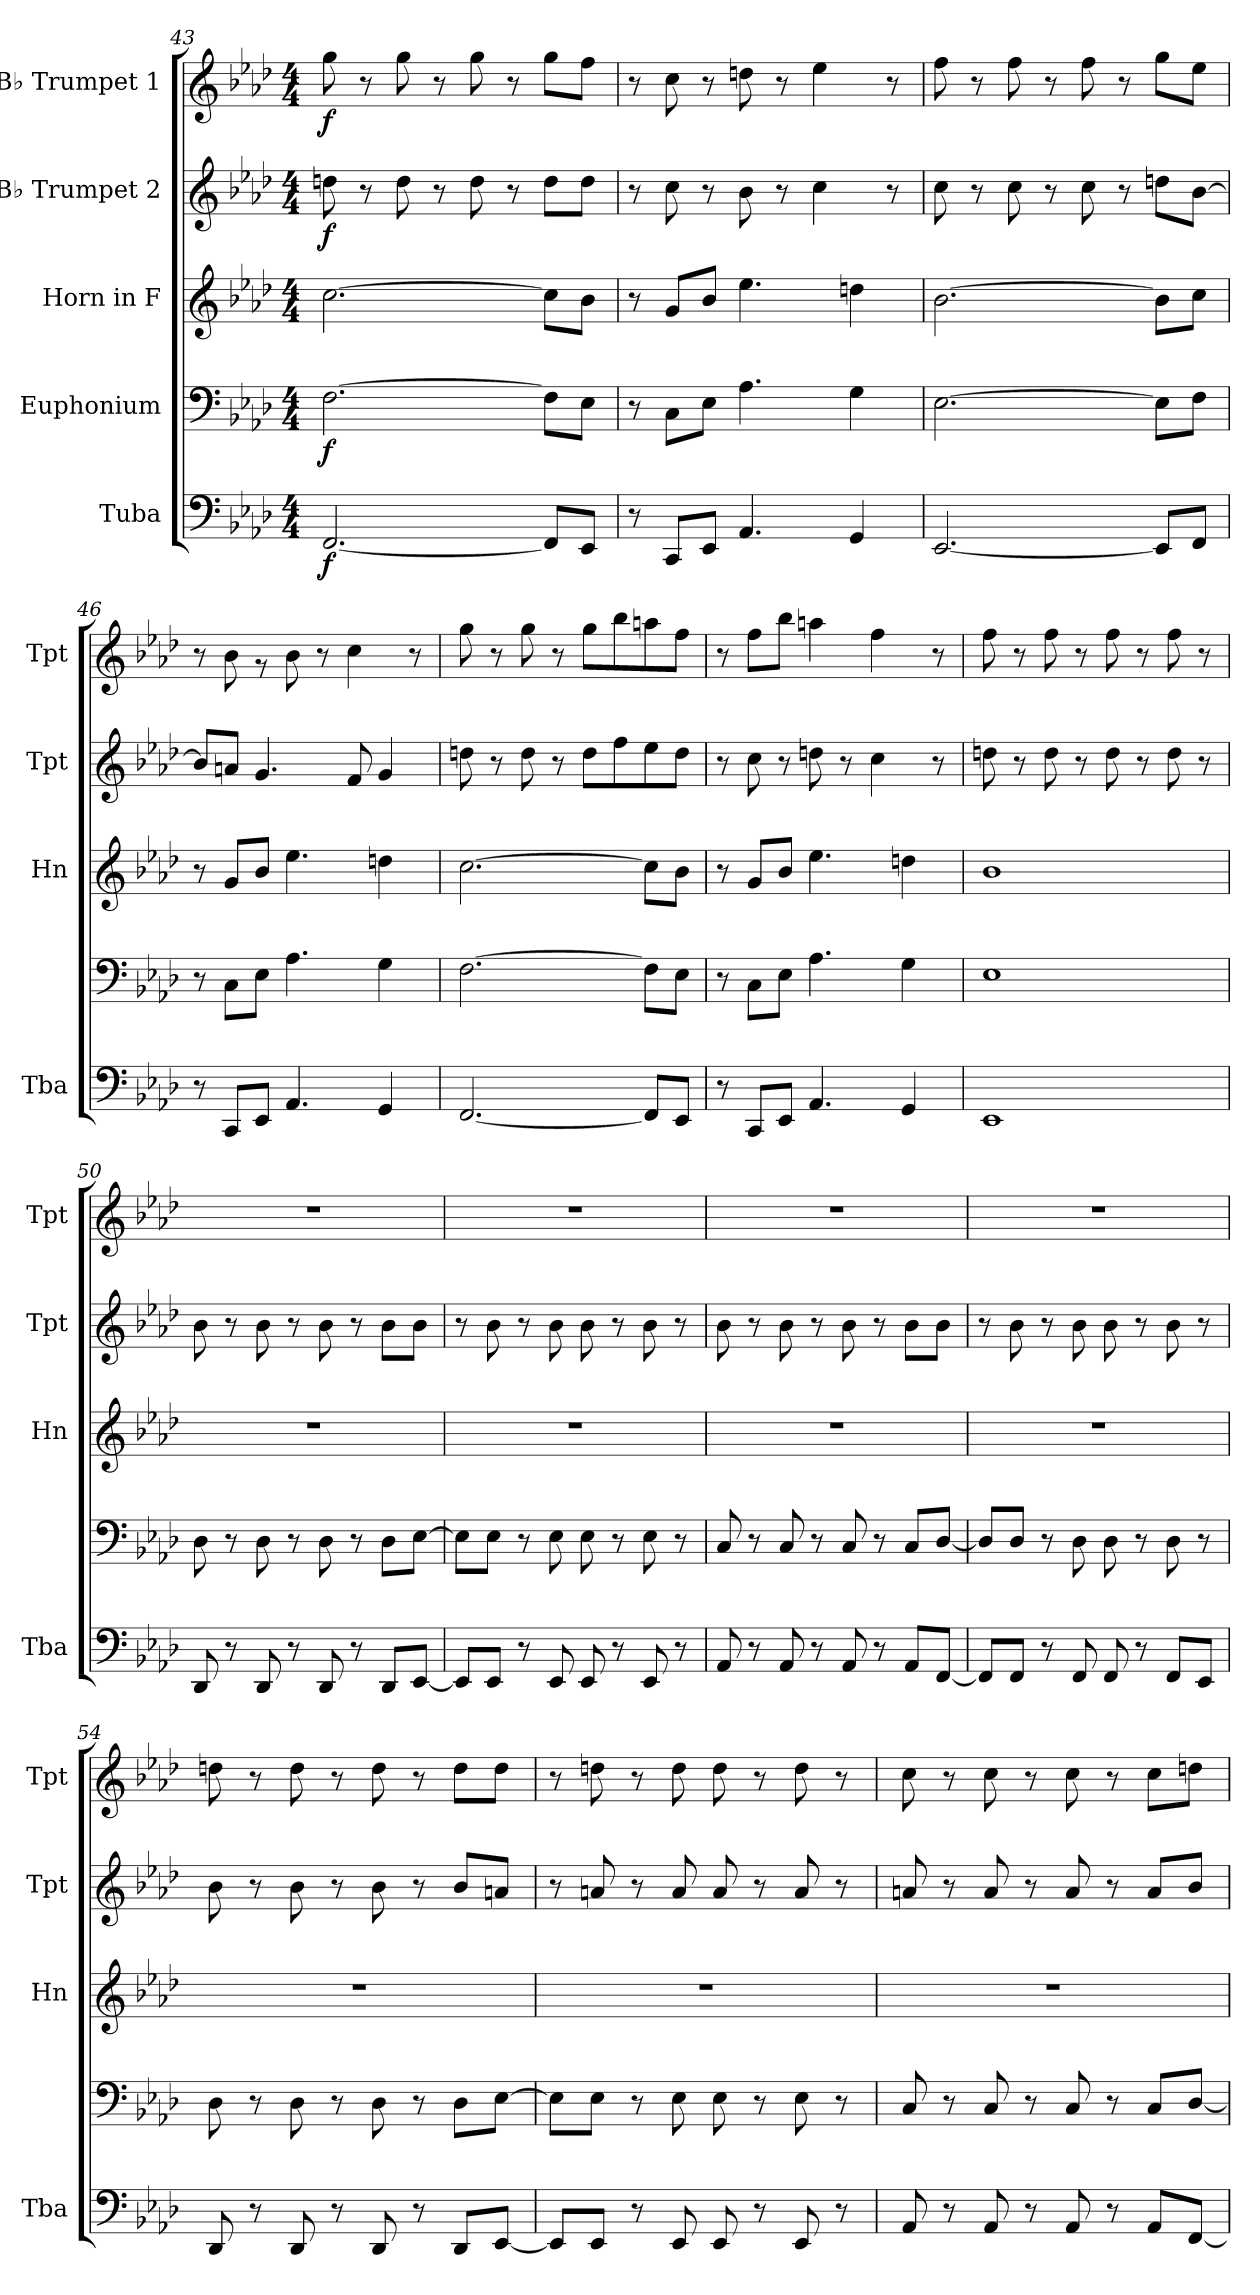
**kern	**dynam	**kern	**dynam	**kern	**kern	**dynam	**kern	**dynam
*part5	*part5	*part4	*part4	*part3	*part2	*part2	*part1	*part1
*staff5	*staff5	*staff4	*staff4	*staff3	*staff2	*staff2	*staff1	*staff1
*I"Tuba	*	*I"Euphonium	*	*I"Horn in F	*I"B♭ Trumpet 2	*	*I"B♭ Trumpet 1	*
*I'Tba	*	*	*	*I'Hn	*I'Tpt	*	*I'Tpt	*
*clefF4	*	*clefF4	*	*clefG2	*clefG2	*	*clefG2	*
*	*	*	*	*ITrd4c7	*ITrd1c2	*	*ITrd1c2	*
*k[b-e-a-d-]	*	*k[b-e-a-d-]	*	*k[b-e-a-d-g-]	*k[b-e-a-d-g-c-]	*	*k[b-e-a-d-g-c-]	*
*M4/4	*	*M4/4	*	*M4/4	*M4/4	*	*M4/4	*
=43	=43	=43	=43	=43	=43	=43	=43	=43
!	!LO:DY:b	!	!LO:DY:b	!	!	!LO:DY:b	!	!LO:DY:b
[2.FF/	f	[2.F\	f	[2.f\	8ccn\	f	8ff\	f
.	.	.	.	.	8r	.	8r	.
.	.	.	.	.	8cc\	.	8ff\	.
.	.	.	.	.	8r	.	8r	.
.	.	.	.	.	8cc\	.	8ff\	.
.	.	.	.	.	8r	.	8r	.
8FF/L]	.	8F\L]	.	8f\L]	8cc\L	.	8ff\L	.
8EE-/J	.	8E-\J	.	8e-\J	8cc\J	.	8ee-\J	.
=44	=44	=44	=44	=44	=44	=44	=44	=44
8r	.	8r	.	8r	8r	.	8r	.
8CC/L	.	8C\L	.	8c/L	8b-\	.	8b-\	.
8EE-/J	.	8E-\J	.	8e-/J	8r	.	8r	.
4.AA-/	.	4.A-\	.	4.a-\	8a-\	.	8ccn\	.
.	.	.	.	.	8r	.	8r	.
.	.	.	.	.	4b-\	.	4dd-\	.
4GG/	.	4G\	.	4gn\	.	.	.	.
.	.	.	.	.	8r	.	8r	.
=45	=45	=45	=45	=45	=45	=45	=45	=45
[2.EE-/	.	[2.E-\	.	[2.e-\	8b-\	.	8ee-\	.
.	.	.	.	.	8r	.	8r	.
.	.	.	.	.	8b-\	.	8ee-\	.
.	.	.	.	.	8r	.	8r	.
.	.	.	.	.	8b-\	.	8ee-\	.
.	.	.	.	.	8r	.	8r	.
8EE-/L]	.	8E-\L]	.	8e-\L]	8ccn\L	.	8ff\L	.
8FF/J	.	8F\J	.	8f\J	[8a-\J	.	8dd-\J	.
=46	=46	=46	=46	=46	=46	=46	=46	=46
8r	.	8r	.	8r	8a-/L]	.	8r	.
8CC/L	.	8C\L	.	8c/L	8gn/J	.	8a-\	.
8EE-/J	.	8E-\J	.	8e-/J	4.f/	.	8rg	.
4.AA-/	.	4.A-\	.	4.a-\	.	.	8a-\	.
.	.	.	.	.	.	.	8r	.
.	.	.	.	.	8e-/	.	4b-\	.
4GG/	.	4G\	.	4gn\	4f/	.	.	.
.	.	.	.	.	.	.	8r	.
!!LO:LB:g=z
=47	=47	=47	=47	=47	=47	=47	=47	=47
[2.FF/	.	[2.F\	.	[2.f\	8ccn\	.	8ff\	.
.	.	.	.	.	8r	.	8r	.
.	.	.	.	.	8cc\	.	8ff\	.
.	.	.	.	.	8r	.	8r	.
.	.	.	.	.	8cc\L	.	8ff\L	.
.	.	.	.	.	8ee-\	.	8aa-\	.
8FF/L]	.	8F\L]	.	8f\L]	8dd-\	.	8ggn\	.
8EE-/J	.	8E-\J	.	8e-\J	8cc\J	.	8ee-\J	.
=48	=48	=48	=48	=48	=48	=48	=48	=48
8r	.	8r	.	8r	8r	.	8r	.
8CC/L	.	8C\L	.	8c/L	8b-\	.	8ee-\L	.
8EE-/J	.	8E-\J	.	8e-/J	8r	.	8aa-\J	.
4.AA-/	.	4.A-\	.	4.a-\	8ccn\	.	4ggn\	.
.	.	.	.	.	8r	.	.	.
.	.	.	.	.	4b-\	.	4ee-\	.
4GG/	.	4G\	.	4gn\	.	.	.	.
.	.	.	.	.	8r	.	8r	.
=49	=49	=49	=49	=49	=49	=49	=49	=49
1EE-	.	1E-	.	1e-	8ccn\	.	8ee-\	.
.	.	.	.	.	8r	.	8r	.
.	.	.	.	.	8cc\	.	8ee-\	.
.	.	.	.	.	8r	.	8r	.
.	.	.	.	.	8cc\	.	8ee-\	.
.	.	.	.	.	8r	.	8r	.
.	.	.	.	.	8cc\	.	8ee-\	.
.	.	.	.	.	8r	.	8r	.
=50	=50	=50	=50	=50	=50	=50	=50	=50
8DD-/	.	8D-\	.	1r	8a-\	.	1r	.
8r	.	8r	.	.	8r	.	.	.
8DD-/	.	8D-\	.	.	8a-\	.	.	.
8r	.	8r	.	.	8r	.	.	.
8DD-/	.	8D-\	.	.	8a-\	.	.	.
8r	.	8r	.	.	8r	.	.	.
8DD-/L	.	8D-\L	.	.	8a-\L	.	.	.
[8EE-/J	.	[8E-\J	.	.	8a-\J	.	.	.
!!LO:PB:g=z
=51	=51	=51	=51	=51	=51	=51	=51	=51
8EE-/L]	.	8E-\L]	.	1r	8r	.	1r	.
8EE-/J	.	8E-\J	.	.	8a-\	.	.	.
8r	.	8r	.	.	8r	.	.	.
8EE-/	.	8E-\	.	.	8a-\	.	.	.
8EE-/	.	8E-\	.	.	8a-\	.	.	.
8r	.	8r	.	.	8r	.	.	.
8EE-/	.	8E-\	.	.	8a-\	.	.	.
8r	.	8r	.	.	8r	.	.	.
=52	=52	=52	=52	=52	=52	=52	=52	=52
8AA-/	.	8C/	.	1r	8a-\	.	1r	.
8r	.	8r	.	.	8r	.	.	.
8AA-/	.	8C/	.	.	8a-\	.	.	.
8r	.	8r	.	.	8r	.	.	.
8AA-/	.	8C/	.	.	8a-\	.	.	.
8r	.	8r	.	.	8r	.	.	.
8AA-/L	.	8C/L	.	.	8a-\L	.	.	.
[8FF/J	.	[8D-/J	.	.	8a-\J	.	.	.
=53	=53	=53	=53	=53	=53	=53	=53	=53
8FF/L]	.	8D-/L]	.	1r	8r	.	1r	.
8FF/J	.	8D-/J	.	.	8a-\	.	.	.
8r	.	8r	.	.	8r	.	.	.
8FF/	.	8D-\	.	.	8a-\	.	.	.
8FF/	.	8D-\	.	.	8a-\	.	.	.
8r	.	8r	.	.	8r	.	.	.
8FF/L	.	8D-\	.	.	8a-\	.	.	.
8EE-/J	.	8r	.	.	8r	.	.	.
=54	=54	=54	=54	=54	=54	=54	=54	=54
8DD-/	.	8D-\	.	1r	8a-\	.	8ccn\	.
8r	.	8r	.	.	8r	.	8r	.
8DD-/	.	8D-\	.	.	8a-\	.	8cc\	.
8r	.	8r	.	.	8r	.	8r	.
8DD-/	.	8D-\	.	.	8a-\	.	8cc\	.
8r	.	8r	.	.	8r	.	8r	.
8DD-/L	.	8D-\L	.	.	8a-/L	.	8cc\L	.
[8EE-/J	.	[8E-\J	.	.	8gn/J	.	8cc\J	.
!!LO:LB:g=z
=55	=55	=55	=55	=55	=55	=55	=55	=55
8EE-/L]	.	8E-\L]	.	1r	8r	.	8r	.
8EE-/J	.	8E-\J	.	.	8gn/	.	8ccn\	.
8r	.	8r	.	.	8r	.	8r	.
8EE-/	.	8E-\	.	.	8g/	.	8cc\	.
8EE-/	.	8E-\	.	.	8g/	.	8cc\	.
8r	.	8r	.	.	8r	.	8r	.
8EE-/	.	8E-\	.	.	8g/	.	8cc\	.
8r	.	8r	.	.	8r	.	8r	.
=56	=56	=56	=56	=56	=56	=56	=56	=56
8AA-/	.	8C/	.	1r	8gn/	.	8b-\	.
8r	.	8r	.	.	8r	.	8r	.
8AA-/	.	8C/	.	.	8g/	.	8b-\	.
8r	.	8r	.	.	8r	.	8r	.
8AA-/	.	8C/	.	.	8g/	.	8b-\	.
8r	.	8r	.	.	8r	.	8r	.
8AA-/L	.	8C/L	.	.	8g/L	.	8b-\L	.
[8FF/J	.	[8D-/J	.	.	8a-/J	.	8ccn\J	.
=	=	=	=	=	=	=	=	=
*-	*-	*-	*-	*-	*-	*-	*-	*-
